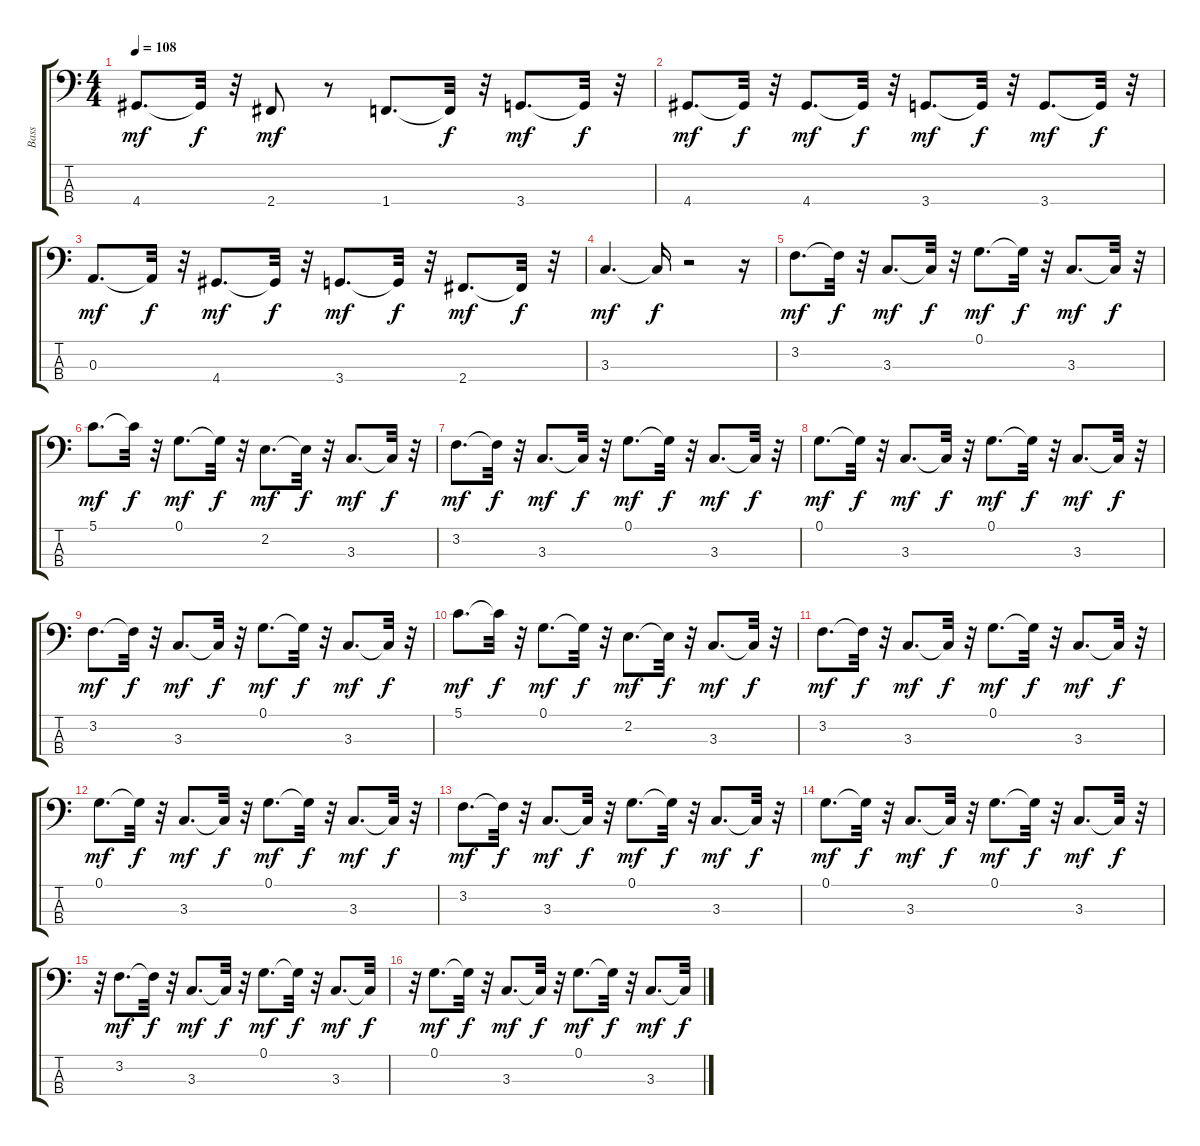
\track ("Bass" "Bass") {instrument acousticbass}
\staff {score tabs}
\tuning (G2 D2 A1 E1) {hide}
\ts (4 4)
\tempo 108
\clef f4
\ks c
4.4.8{d dy mf} 4.4{t}.32{dy f} r.32 2.4.8{dy mf} r.8 1.4.8{d} 1.4{t}.32{dy f} r.32 3.4.8{d dy mf} 3.4{t}.32{dy f} r.32 |
4.4.8{d dy mf} 4.4{t}.32{dy f} r.32 4.4.8{d dy mf} 4.4{t}.32{dy f} r.32 3.4.8{d dy mf} 3.4{t}.32{dy f} r.32 3.4.8{d dy mf} 3.4{t}.32{dy f} r.32 |
0.3.8{d dy mf} 0.3{t}.32{dy f} r.32 4.4.8{d dy mf} 4.4{t}.32{dy f} r.32 3.4.8{d dy mf} 3.4{t}.32{dy f} r.32 2.4.8{d dy mf} 2.4{t}.32{dy f} r.32 |
3.3.4{d dy mf} 3.3{t}.16{dy f} r.2 r.16 |
3.2.8{d dy mf} 3.2{t}.32{dy f} r.32 3.3.8{d dy mf} 3.3{t}.32{dy f} r.32 0.1.8{d dy mf} 0.1{t}.32{dy f} r.32 3.3.8{d dy mf} 3.3{t}.32{dy f} r.32 |
5.1.8{d dy mf} 5.1{t}.32{dy f} r.32 0.1.8{d dy mf} 0.1{t}.32{dy f} r.32 2.2.8{d dy mf} 2.2{t}.32{dy f} r.32 3.3.8{d dy mf} 3.3{t}.32{dy f} r.32 |
3.2.8{d dy mf} 3.2{t}.32{dy f} r.32 3.3.8{d dy mf} 3.3{t}.32{dy f} r.32 0.1.8{d dy mf} 0.1{t}.32{dy f} r.32 3.3.8{d dy mf} 3.3{t}.32{dy f} r.32 |
0.1.8{d dy mf} 0.1{t}.32{dy f} r.32 3.3.8{d dy mf} 3.3{t}.32{dy f} r.32 0.1.8{d dy mf} 0.1{t}.32{dy f} r.32 3.3.8{d dy mf} 3.3{t}.32{dy f} r.32 |
3.2.8{d dy mf} 3.2{t}.32{dy f} r.32 3.3.8{d dy mf} 3.3{t}.32{dy f} r.32 0.1.8{d dy mf} 0.1{t}.32{dy f} r.32 3.3.8{d dy mf} 3.3{t}.32{dy f} r.32 |
5.1.8{d dy mf} 5.1{t}.32{dy f} r.32 0.1.8{d dy mf} 0.1{t}.32{dy f} r.32 2.2.8{d dy mf} 2.2{t}.32{dy f} r.32 3.3.8{d dy mf} 3.3{t}.32{dy f} r.32 |
3.2.8{d dy mf} 3.2{t}.32{dy f} r.32 3.3.8{d dy mf} 3.3{t}.32{dy f} r.32 0.1.8{d dy mf} 0.1{t}.32{dy f} r.32 3.3.8{d dy mf} 3.3{t}.32{dy f} r.32 |
0.1.8{d dy mf} 0.1{t}.32{dy f} r.32 3.3.8{d dy mf} 3.3{t}.32{dy f} r.32 0.1.8{d dy mf} 0.1{t}.32{dy f} r.32 3.3.8{d dy mf} 3.3{t}.32{dy f} r.32 |
3.2.8{d dy mf} 3.2{t}.32{dy f} r.32 3.3.8{d dy mf} 3.3{t}.32{dy f} r.32 0.1.8{d dy mf} 0.1{t}.32{dy f} r.32 3.3.8{d dy mf} 3.3{t}.32{dy f} r.32 |
0.1.8{d dy mf} 0.1{t}.32{dy f} r.32 3.3.8{d dy mf} 3.3{t}.32{dy f} r.32 0.1.8{d dy mf} 0.1{t}.32{dy f} r.32 3.3.8{d dy mf} 3.3{t}.32{dy f} r.32 |
r.32 3.2.8{d dy mf} 3.2{t}.32{dy f} r.32 3.3.8{d dy mf} 3.3{t}.32{dy f} r.32 0.1.8{d dy mf} 0.1{t}.32{dy f} r.32 3.3.8{d dy mf} 3.3{t}.32{dy f} |
r.32 0.1.8{d dy mf} 0.1{t}.32{dy f} r.32 3.3.8{d dy mf} 3.3{t}.32{dy f} r.32 0.1.8{d dy mf} 0.1{t}.32{dy f} r.32 3.3.8{d dy mf} 3.3{t}.32{dy f}
